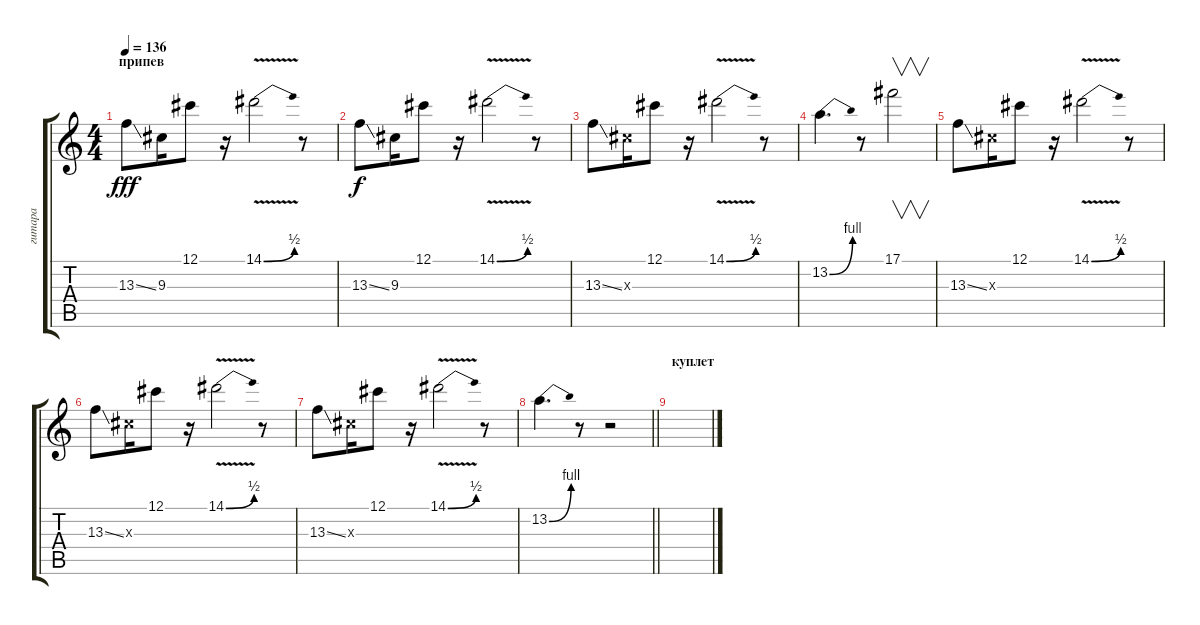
\track ("гитара" "гитара") {instrument distortionguitar}
\staff {score tabs}
\tuning (Db4 Ab3 E3 B2 Gb2 Db2) {hide}
\ts (4 4)
\section ("" "припев")
\tempo 136
\clef g2
\ks c
13.3{ss}.8{dy fff volume 7} 9.3.16 12.1.8 r.16 14.1{be (bend 0 0 60 2) v}.2 r.8 |
13.3{ss}.8{dy f} 9.3.16 12.1.8 r.16 14.1{be (bend 0 0 60 2) v}.2 r.8 |
13.3{ss}.8 9.3{x}.16 12.1.8 r.16 14.1{be (bend 0 0 60 2) v}.2 r.8 |
13.2{be (bend 0 0 60 4)}.4{d} r.8 17.1.2{v} |
13.3{ss}.8 9.3{x}.16 12.1.8 r.16 14.1{be (bend 0 0 60 2) v}.2 r.8 |
13.3{ss}.8 9.3{x}.16 12.1.8 r.16 14.1{be (bend 0 0 60 2) v}.2 r.8 |
13.3{ss}.8 9.3{x}.16 12.1.8 r.16 14.1{be (bend 0 0 60 2) v}.2 r.8 |
\barLineRight lightlight
13.2{be (bend 0 0 60 4)}.4{d} r.8 r.2 |
\section ("" "куплет")
